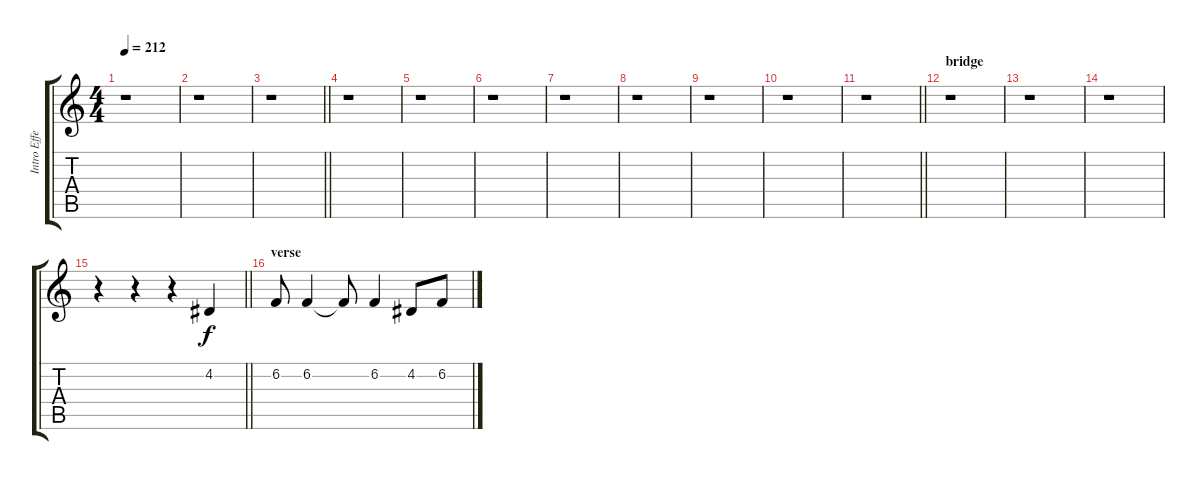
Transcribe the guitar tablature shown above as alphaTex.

\track ("Intro Effect/Vocals" "Intro Effe") {instrument lead2sawtooth}
\staff {score tabs}
\tuning (E4 B3 G3 D3 A2 E2) {hide}
\ts (4 4)
\tempo 212
\clef g2
\ks c
r.1{dy f} |
r.1 |
\barLineRight lightlight
r.1 |
r.1 |
r.1 |
r.1 |
r.1 |
r.1 |
r.1 |
r.1 |
\barLineRight lightlight
r.1 |
\section ("" "bridge")
r.1 |
r.1 |
r.1 |
\barLineRight lightlight
r.4 r.4 r.4 4.2.4{volume 13 instrument lead2sawtooth} |
\section ("" "verse")
6.2.8 6.2.4 6.2{t}.8 6.2.4 4.2.8 6.2.8
